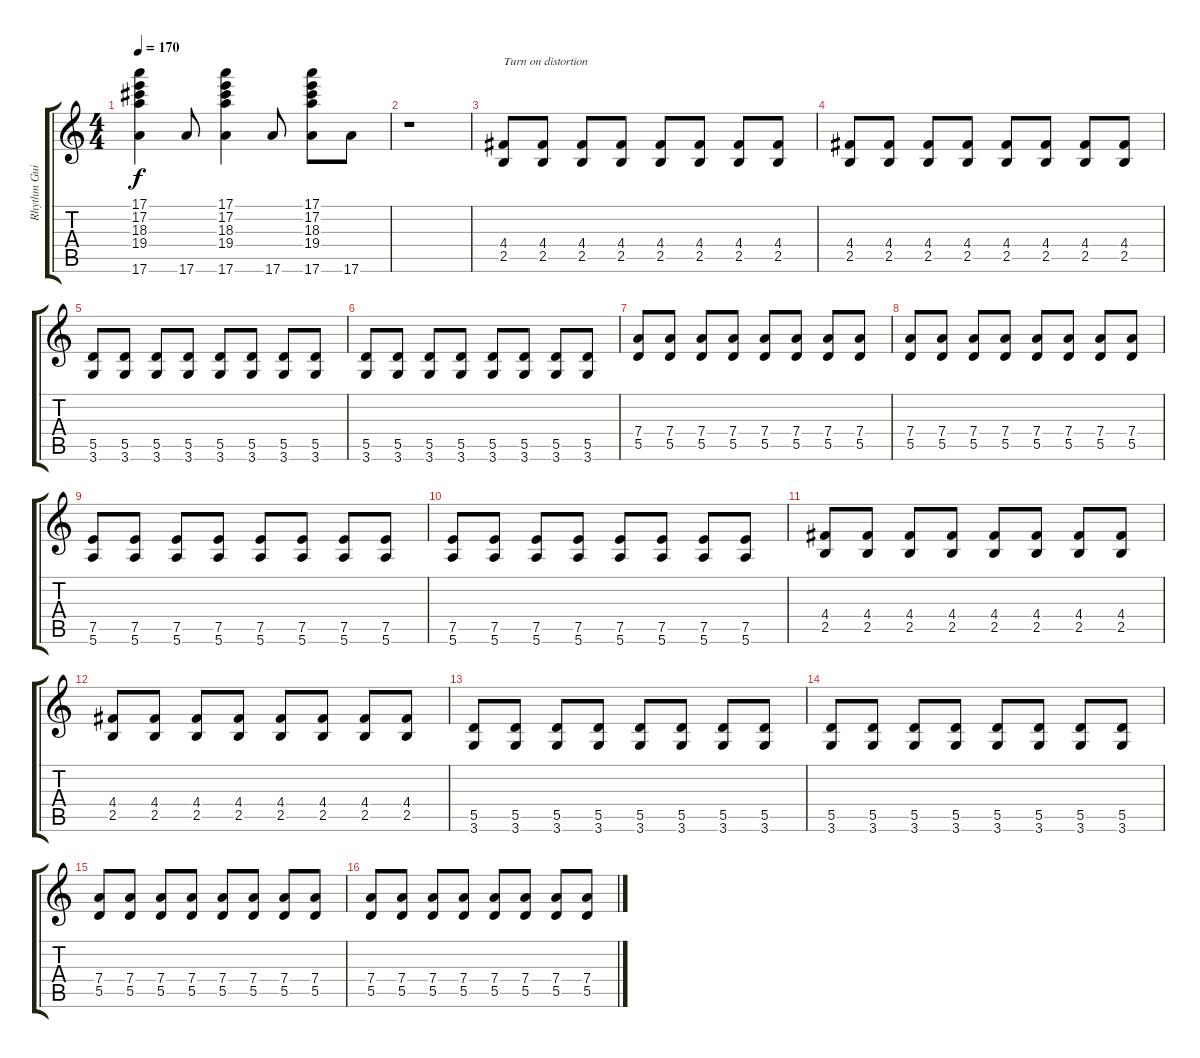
\track ("Rhythm Guitar" "Rhythm Gui") {instrument acousticguitarsteel}
\staff {score tabs}
\tuning (E4 B3 G3 D3 A2 E2) {hide}
\ts (4 4)
\tempo 170
\clef g2
\ks c
(17.1 17.2 18.3 19.4 17.6).4{dy f} 17.6.8 (17.1 17.2 18.3 19.4 17.6).4 17.6.8 (17.1 17.2 18.3 19.4 17.6).8 17.6.8 |
r.1 |
(4.4 2.5).8{txt "Turn on distortion" volume 12 instrument overdrivenguitar} (4.4 2.5).8 (4.4 2.5).8 (4.4 2.5).8 (4.4 2.5).8 (4.4 2.5).8 (4.4 2.5).8 (4.4 2.5).8 |
(4.4 2.5).8 (4.4 2.5).8 (4.4 2.5).8 (4.4 2.5).8 (4.4 2.5).8 (4.4 2.5).8 (4.4 2.5).8 (4.4 2.5).8 |
(5.5 3.6).8 (5.5 3.6).8 (5.5 3.6).8 (5.5 3.6).8 (5.5 3.6).8 (5.5 3.6).8 (5.5 3.6).8 (5.5 3.6).8 |
(5.5 3.6).8 (5.5 3.6).8 (5.5 3.6).8 (5.5 3.6).8 (5.5 3.6).8 (5.5 3.6).8 (5.5 3.6).8 (5.5 3.6).8 |
(7.4 5.5).8 (7.4 5.5).8 (7.4 5.5).8 (7.4 5.5).8 (7.4 5.5).8 (7.4 5.5).8 (7.4 5.5).8 (7.4 5.5).8 |
(7.4 5.5).8 (7.4 5.5).8 (7.4 5.5).8 (7.4 5.5).8 (7.4 5.5).8 (7.4 5.5).8 (7.4 5.5).8 (7.4 5.5).8 |
(7.5 5.6).8 (7.5 5.6).8 (7.5 5.6).8 (7.5 5.6).8 (7.5 5.6).8 (7.5 5.6).8 (7.5 5.6).8 (7.5 5.6).8 |
(7.5 5.6).8 (7.5 5.6).8 (7.5 5.6).8 (7.5 5.6).8 (7.5 5.6).8 (7.5 5.6).8 (7.5 5.6).8 (7.5 5.6).8 |
(4.4 2.5).8{volume 12 instrument overdrivenguitar} (4.4 2.5).8 (4.4 2.5).8 (4.4 2.5).8 (4.4 2.5).8 (4.4 2.5).8 (4.4 2.5).8 (4.4 2.5).8 |
(4.4 2.5).8 (4.4 2.5).8 (4.4 2.5).8 (4.4 2.5).8 (4.4 2.5).8 (4.4 2.5).8 (4.4 2.5).8 (4.4 2.5).8 |
(5.5 3.6).8 (5.5 3.6).8 (5.5 3.6).8 (5.5 3.6).8 (5.5 3.6).8 (5.5 3.6).8 (5.5 3.6).8 (5.5 3.6).8 |
(5.5 3.6).8 (5.5 3.6).8 (5.5 3.6).8 (5.5 3.6).8 (5.5 3.6).8 (5.5 3.6).8 (5.5 3.6).8 (5.5 3.6).8 |
(7.4 5.5).8 (7.4 5.5).8 (7.4 5.5).8 (7.4 5.5).8 (7.4 5.5).8 (7.4 5.5).8 (7.4 5.5).8 (7.4 5.5).8 |
(7.4 5.5).8 (7.4 5.5).8 (7.4 5.5).8 (7.4 5.5).8 (7.4 5.5).8 (7.4 5.5).8 (7.4 5.5).8 (7.4 5.5).8
